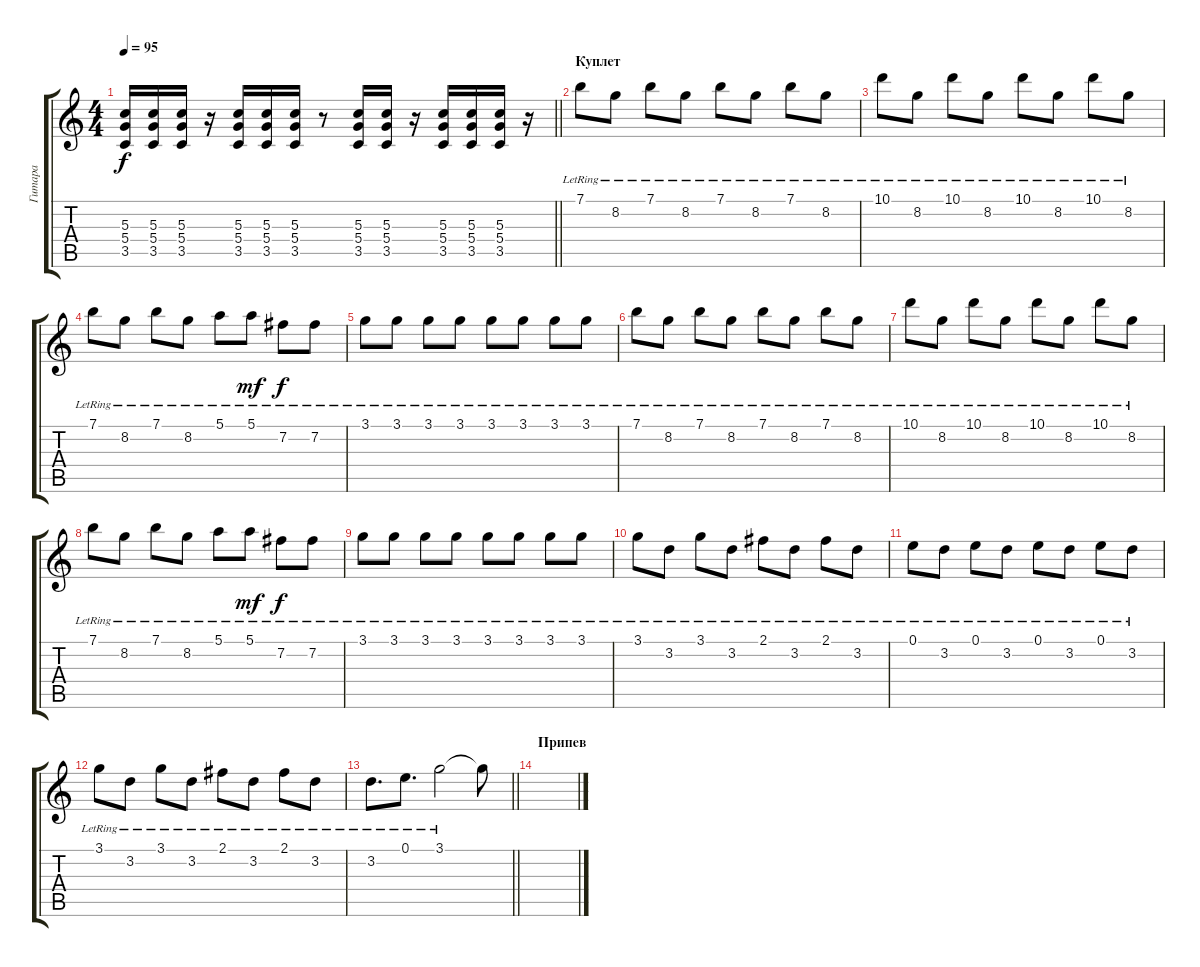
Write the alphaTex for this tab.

\track ("Гитара" "Гитара") {instrument acousticguitarsteel}
\staff {score tabs}
\tuning (E4 B3 G3 D3 A2 E2) {hide}
\ts (4 4)
\tempo 95
\clef g2
\barLineRight lightlight
\ks c
(5.3 5.4 3.5).16{dy f} (5.3 5.4 3.5).16 (5.3 5.4 3.5).16 r.16 (5.3 5.4 3.5).16 (5.3 5.4 3.5).16 (5.3 5.4 3.5).16 r.8 (5.3 5.4 3.5).16 (5.3 5.4 3.5).16 r.16 (5.3 5.4 3.5).16 (5.3 5.4 3.5).16 (5.3 5.4 3.5).16 r.16 |
\section ("" "Куплет")
7.1{lr}.8{instrument acousticguitarsteel} 8.2{lr}.8 7.1{lr}.8 8.2{lr}.8 7.1{lr}.8 8.2{lr}.8 7.1{lr}.8 8.2{lr}.8 |
10.1{lr}.8 8.2{lr}.8 10.1{lr}.8 8.2{lr}.8 10.1{lr}.8 8.2{lr}.8 10.1{lr}.8 8.2{lr}.8 |
7.1{lr}.8 8.2{lr}.8 7.1{lr}.8 8.2{lr}.8 5.1{lr}.8 5.1{lr}.8{dy mf} 7.2{lr}.8{dy f} 7.2{lr}.8 |
3.1{lr}.8 3.1{lr}.8 3.1{lr}.8 3.1{lr}.8 3.1{lr}.8 3.1{lr}.8 3.1{lr}.8 3.1{lr}.8 |
7.1{lr}.8 8.2{lr}.8 7.1{lr}.8 8.2{lr}.8 7.1{lr}.8 8.2{lr}.8 7.1{lr}.8 8.2{lr}.8 |
10.1{lr}.8 8.2{lr}.8 10.1{lr}.8 8.2{lr}.8 10.1{lr}.8 8.2{lr}.8 10.1{lr}.8 8.2{lr}.8 |
7.1{lr}.8 8.2{lr}.8 7.1{lr}.8 8.2{lr}.8 5.1{lr}.8 5.1{lr}.8{dy mf} 7.2{lr}.8{dy f} 7.2{lr}.8 |
3.1{lr}.8 3.1{lr}.8 3.1{lr}.8 3.1{lr}.8 3.1{lr}.8 3.1{lr}.8 3.1{lr}.8 3.1{lr}.8 |
3.1{lr}.8 3.2{lr}.8 3.1{lr}.8 3.2{lr}.8 2.1{lr}.8 3.2{lr}.8 2.1{lr}.8 3.2{lr}.8 |
0.1{lr}.8 3.2{lr}.8 0.1{lr}.8 3.2{lr}.8 0.1{lr}.8 3.2{lr}.8 0.1{lr}.8 3.2{lr}.8 |
3.1{lr}.8 3.2{lr}.8 3.1{lr}.8 3.2{lr}.8 2.1{lr}.8 3.2{lr}.8 2.1{lr}.8 3.2{lr}.8 |
\barLineRight lightlight
3.2{lr}.8{d} 0.1{lr}.8{d} 3.1{lr}.2 3.1{t}.8 |
\section ("" "Припев")
